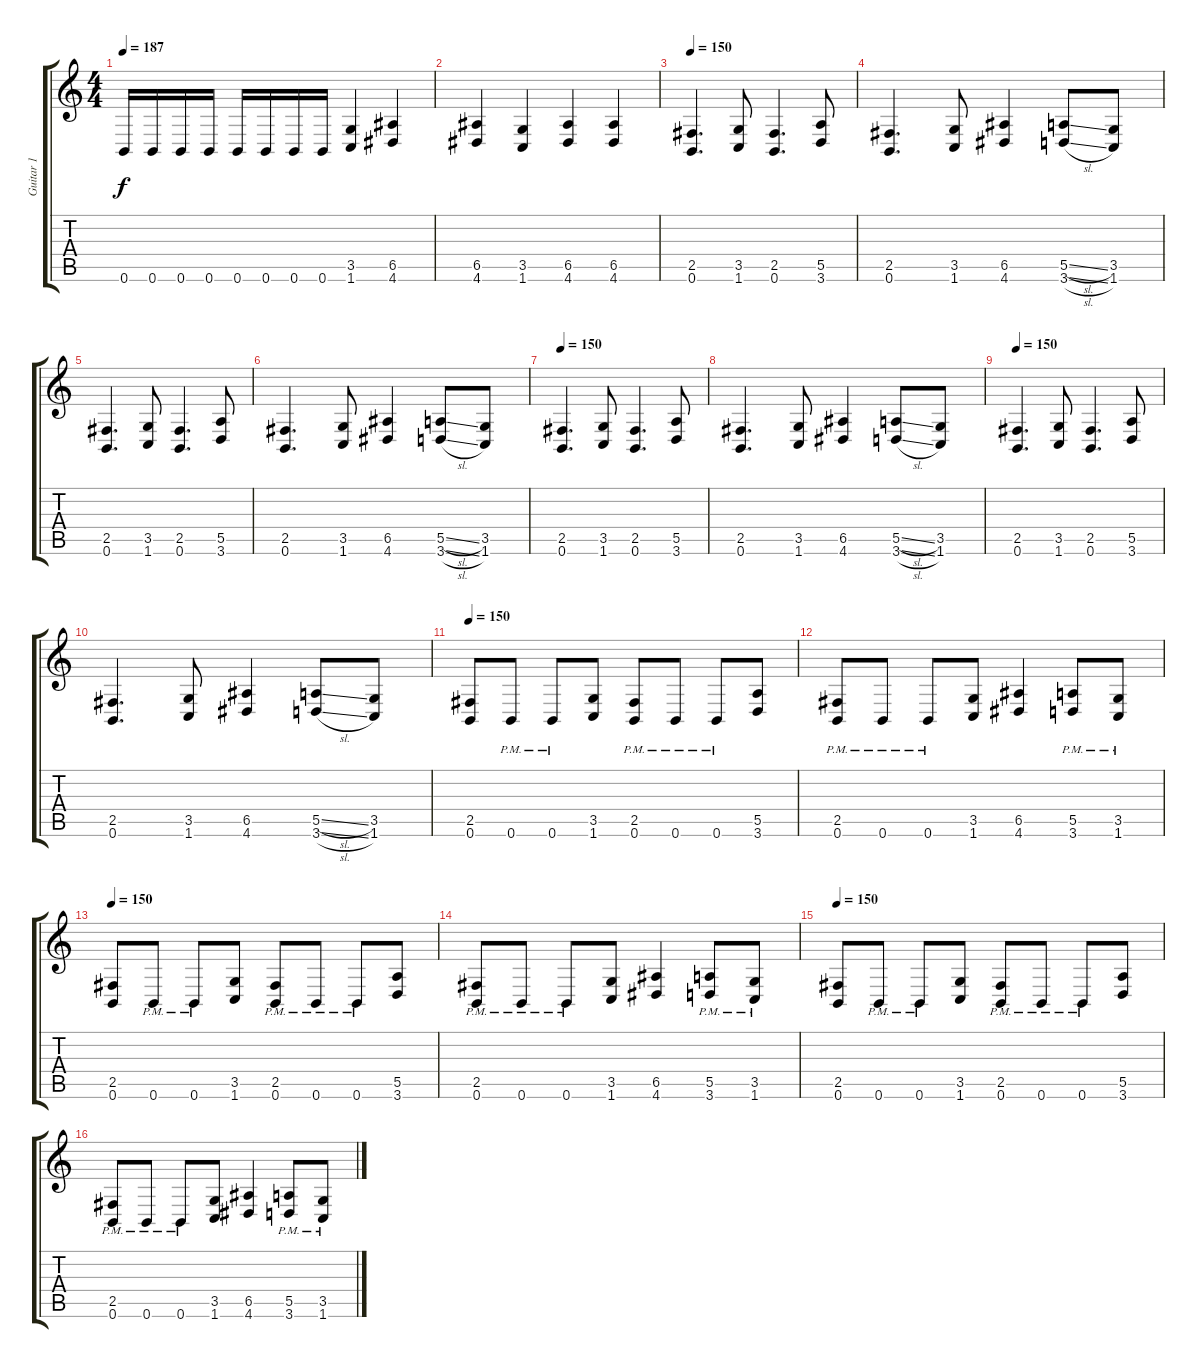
\track ("Guitar 1" "Guitar 1") {instrument distortionguitar}
\staff {score tabs}
\tuning (B3 Gb3 D3 A2 E2 B1) {hide}
\ts (4 4)
\tempo 187
\clef g2
\ks c
0.6.16{dy f} 0.6.16 0.6.16 0.6.16 0.6.16 0.6.16 0.6.16 0.6.16 (3.5 1.6).4 (6.5 4.6).4 |
(6.5 4.6).4 (3.5 1.6).4 (6.5 4.6).4 (6.5 4.6).4 |
\tempo 150
(2.5 0.6).4{d} (3.5 1.6).8 (2.5 0.6).4{d} (5.5 3.6).8 |
(2.5 0.6).4{d} (3.5 1.6).8 (6.5 4.6).4 (5.5{sl} 3.6{sl}).8 (3.5 1.6).8 |
(2.5 0.6).4{d} (3.5 1.6).8 (2.5 0.6).4{d} (5.5 3.6).8 |
(2.5 0.6).4{d} (3.5 1.6).8 (6.5 4.6).4 (5.5{sl} 3.6{sl}).8 (3.5 1.6).8 |
\tempo 150
(2.5 0.6).4{d} (3.5 1.6).8 (2.5 0.6).4{d} (5.5 3.6).8 |
(2.5 0.6).4{d} (3.5 1.6).8 (6.5 4.6).4 (5.5{sl} 3.6{sl}).8 (3.5 1.6).8 |
\tempo 150
(2.5 0.6).4{d} (3.5 1.6).8 (2.5 0.6).4{d} (5.5 3.6).8 |
(2.5 0.6).4{d} (3.5 1.6).8 (6.5 4.6).4 (5.5{sl} 3.6{sl}).8 (3.5 1.6).8 |
\tempo 150
(2.5 0.6).8 0.6{pm}.8 0.6{pm}.8 (3.5 1.6).8 (2.5{pm} 0.6{pm}).8 0.6{pm}.8 0.6{pm}.8 (5.5 3.6).8 |
(2.5{pm} 0.6{pm}).8 0.6{pm}.8 0.6{pm}.8 (3.5 1.6).8 (6.5 4.6).4 (5.5{pm} 3.6{pm}).8 (3.5{pm} 1.6{pm}).8 |
\tempo 150
(2.5 0.6).8 0.6{pm}.8 0.6{pm}.8 (3.5 1.6).8 (2.5{pm} 0.6{pm}).8 0.6{pm}.8 0.6{pm}.8 (5.5 3.6).8 |
(2.5{pm} 0.6{pm}).8 0.6{pm}.8 0.6{pm}.8 (3.5 1.6).8 (6.5 4.6).4 (5.5{pm} 3.6{pm}).8 (3.5{pm} 1.6{pm}).8 |
\tempo 150
(2.5 0.6).8 0.6{pm}.8 0.6{pm}.8 (3.5 1.6).8 (2.5{pm} 0.6{pm}).8 0.6{pm}.8 0.6{pm}.8 (5.5 3.6).8 |
(2.5{pm} 0.6{pm}).8 0.6{pm}.8 0.6{pm}.8 (3.5 1.6).8 (6.5 4.6).4 (5.5{pm} 3.6{pm}).8 (3.5{pm} 1.6{pm}).8
